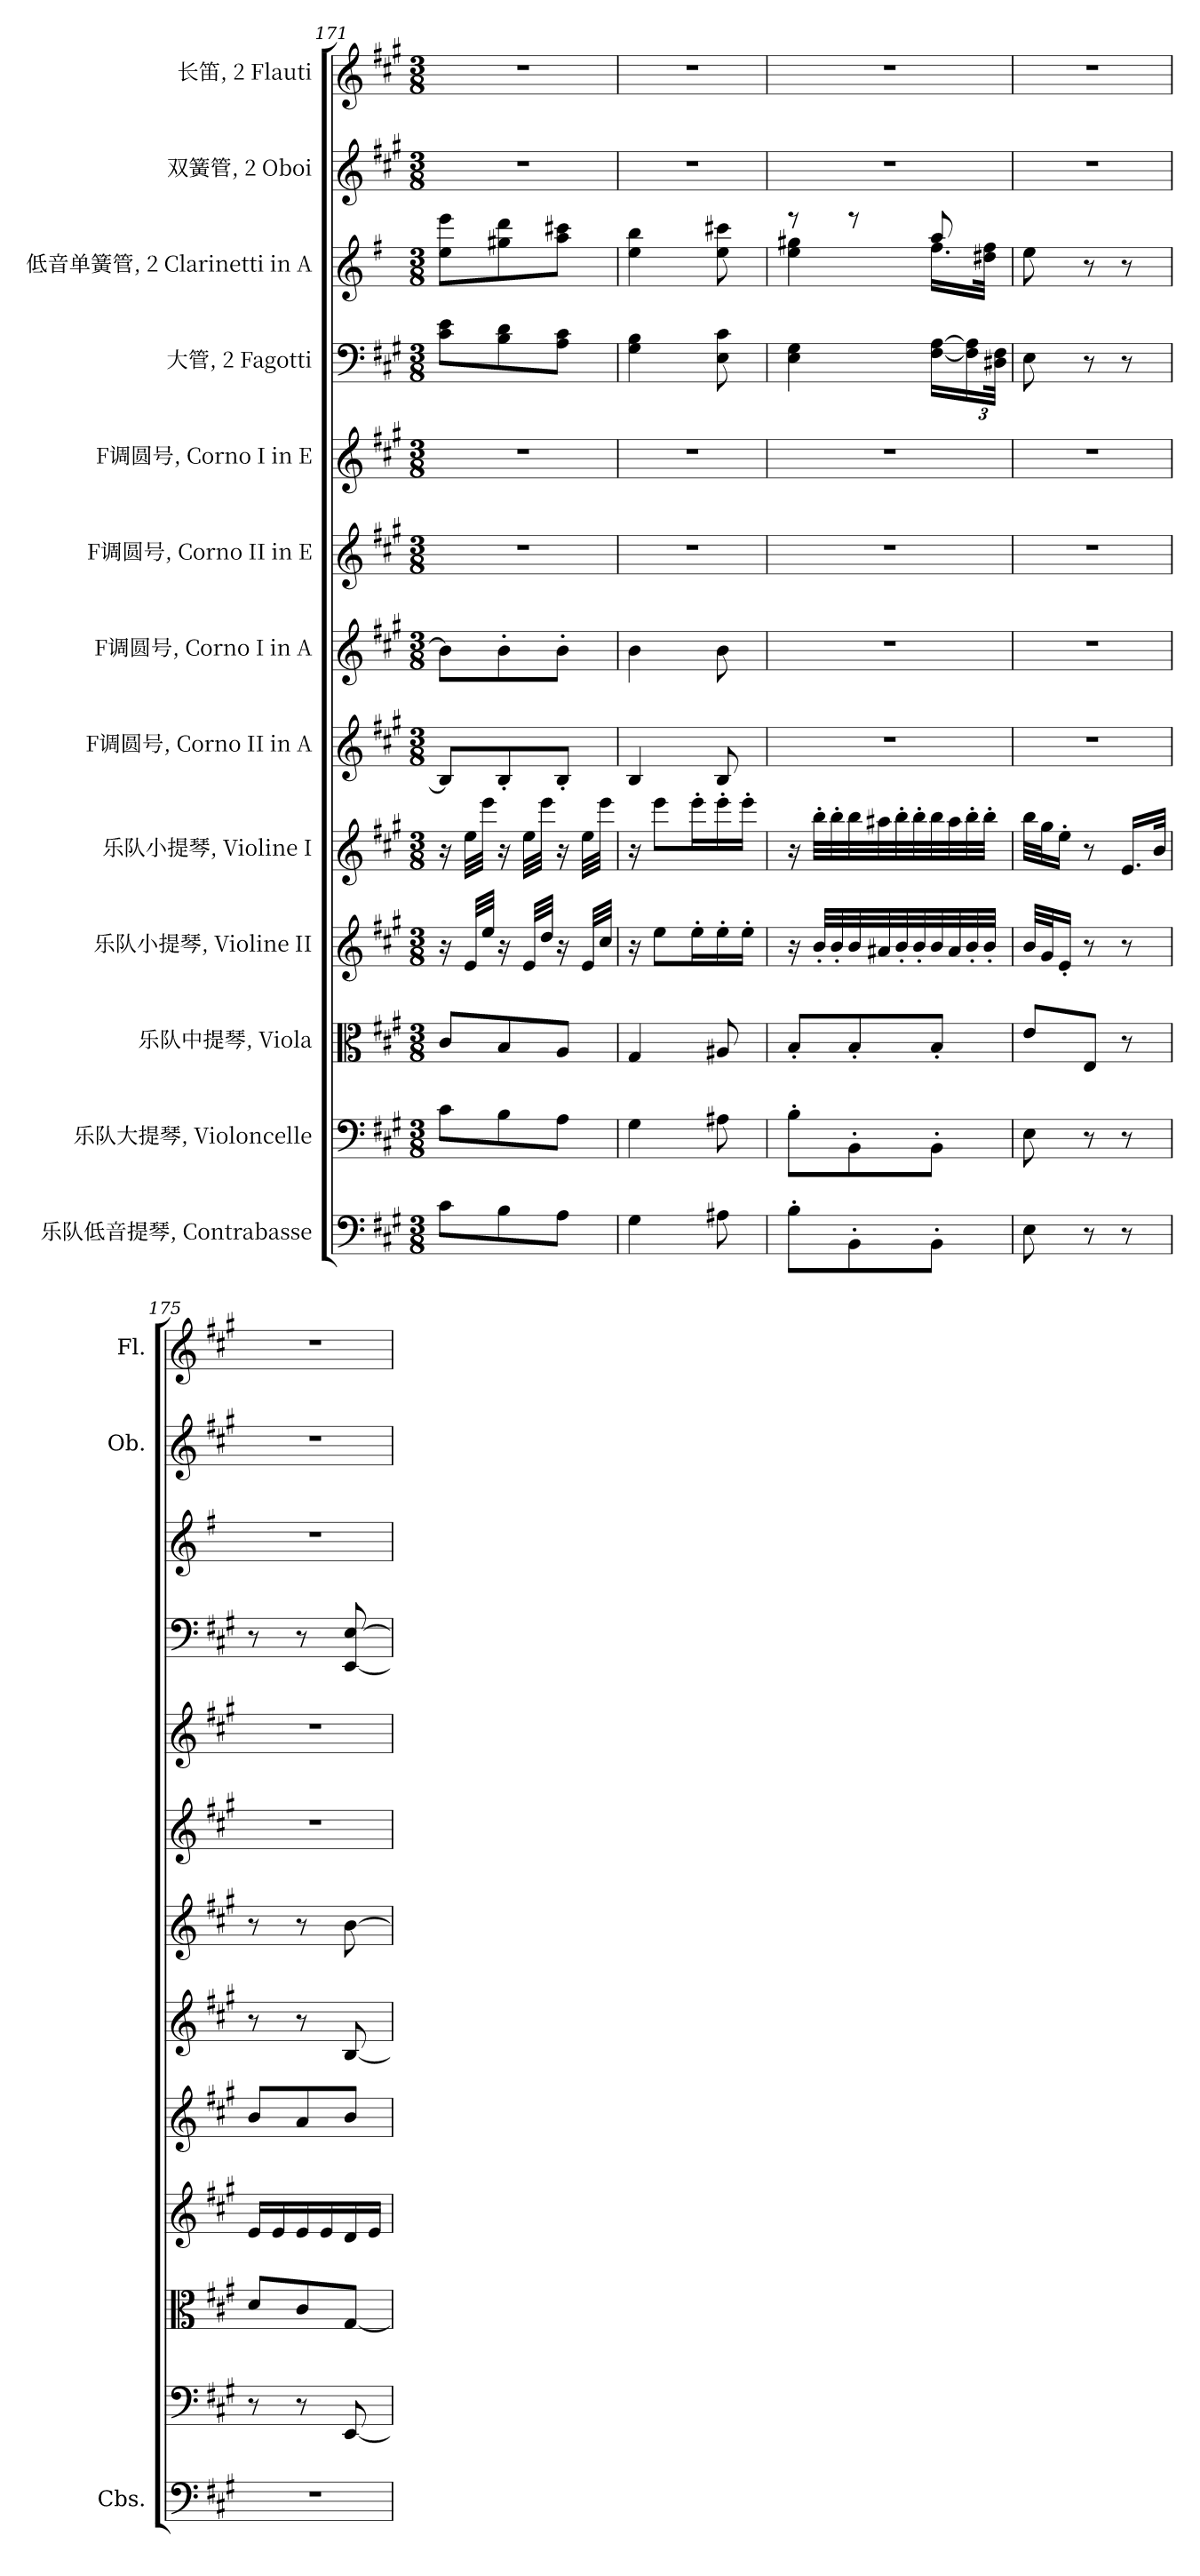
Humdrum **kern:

**kern	**kern	**kern	**kern	**kern	**kern	**kern	**kern	**kern	**kern	**kern	**kern	**kern
*part13	*part12	*part11	*part10	*part9	*part8	*part7	*part6	*part5	*part4	*part3	*part2	*part1
*staff13	*staff12	*staff11	*staff10	*staff9	*staff8	*staff7	*staff6	*staff5	*staff4	*staff3	*staff2	*staff1
*I"乐队低音提琴, Contrabasse	*I"乐队大提琴, Violoncelle	*I"乐队中提琴, Viola	*I"乐队小提琴, Violine II	*I"乐队小提琴, Violine I	*I"F调圆号, Corno II in A	*I"F调圆号, Corno I in A	*I"F调圆号, Corno II in E	*I"F调圆号, Corno I in E	*I"大管, 2 Fagotti	*I"低音单簧管, 2 Clarinetti in A	*I"双簧管, 2 Oboi	*I"长笛, 2 Flauti
*I'Cbs.	*	*	*	*	*	*	*	*	*	*	*I'Ob.	*I'Fl.
!!LO:PB:g=z
*clefF4	*clefF4	*clefC3	*clefG2	*clefG2	*clefG2	*clefG2	*clefG2	*clefG2	*clefF4	*clefG2	*clefG2	*clefG2
*ITrd7c12	*	*	*	*	*ITrd4c7	*ITrd4c7	*ITrd4c7	*ITrd4c7	*	*ITrd8c14	*	*
*k[f#c#g#]	*k[f#c#g#]	*k[f#c#g#]	*k[f#c#g#]	*k[f#c#g#]	*k[f#c#]	*k[f#c#]	*k[f#c#]	*k[f#c#]	*k[f#c#g#]	*k[f#]	*k[f#c#g#]	*k[f#c#g#]
*M3/8	*M3/8	*M3/8	*M3/8	*M3/8	*M3/8	*M3/8	*M3/8	*M3/8	*M3/8	*M3/8	*M3/8	*M3/8
*MM38	*MM38	*MM38	*MM38	*MM38	*MM38	*MM38	*MM38	*MM38	*MM38	*MM38	*MM38	*MM38
=171	=171	=171	=171	=171	=171	=171	=171	=171	=171	=171	=171	=171
8C#\L	8c#\L	8c#/L	16r	16r	8E/L]	8e\L]	4.r	4.r	8c#\ 8e\L	8e\ 8ee\L	4.r	4.r
.	.	.	32e/LLL	32ee\LLL	.	.	.	.	.	.	.	.
.	.	.	32ee/JJJ	32eee\JJJ	.	.	.	.	.	.	.	.
8BB\	8B\	8B/	16r	16r	8E'/	8e'\	.	.	8B\ 8d\	8g#X\ 8dd\	.	.
.	.	.	32e/LLL	32ee\LLL	.	.	.	.	.	.	.	.
.	.	.	32dd/JJJ	32eee\JJJ	.	.	.	.	.	.	.	.
8AA\J	8A\J	8A/J	16r	16r	8E'/J	8e'\J	.	.	8A\ 8c#\J	8a\ 8cc#X\J	.	.
.	.	.	32e/LLL	32ee\LLL	.	.	.	.	.	.	.	.
.	.	.	32cc#/JJJ	32eee\JJJ	.	.	.	.	.	.	.	.
=172	=172	=172	=172	=172	=172	=172	=172	=172	=172	=172	=172	=172
*	*	*	*	*	*	*	*	*	*	*	*	*MM38
4GG#\	4G#\	4G#/	16r	16r	4E/	4e\	4.r	4.r	4G#\ 4B\	4e\ 4b\	4.r	4.r
.	.	.	8ee\L	8eee\L	.	.	.	.	.	.	.	.
.	.	.	16ee'\L	16eee'\L	.	.	.	.	.	.	.	.
8AA#X\	8A#X\	8A#X/	16ee'\	16eee'\	8E/	8e\	.	.	8E\ 8c#\	8e\ 8cc#X\	.	.
.	.	.	16ee'\JJ	16eee'\JJ	.	.	.	.	.	.	.	.
=173	=173	=173	=173	=173	=173	=173	=173	=173	=173	=173	=173	=173
*	*	*	*	*	*	*	*	*	*	*	*	*MM38
*	*	*	*	*	*	*	*	*	*	*^	*	*
8BB'\L	8B'\L	8B'/L	16r	16r	4.r	4.r	4.r	4.r	4E\ 4G#\	8r	4e\ 4g#X\	4.r	4.r
.	.	.	32b'/LLL	32bb'\LLL	.	.	.	.	.	.	.	.	.
.	.	.	32b'/	32bb'\	.	.	.	.	.	.	.	.	.
8BBB'\	8BB'\	8B'/	32b/	32bb\	.	.	.	.	.	8r	.	.	.
.	.	.	32a#X/	32aa#X\	.	.	.	.	.	.	.	.	.
.	.	.	32b'/	32bb'\	.	.	.	.	.	.	.	.	.
.	.	.	32b'/	32bb'\	.	.	.	.	.	.	.	.	.
8BBB'\J	8BB'\J	8B'/J	32b/	32bb\	.	.	.	.	[16F#\ [16A\LL	8a/	16.f#\LL	.	.
.	.	.	32a#/	32aa#\	.	.	.	.	.	.	.	.	.
*	*	*	*	*	*	*	*	*	*Xbrackettup	*	*	*	*
.	.	.	32b'/	32bb'\	.	.	.	.	24F#\] 24A\]	.	.	.	.
.	.	.	32b'/JJJ	32bb'\JJJ	.	.	.	.	.	.	32d#X\ 32f#\JJk	.	.
.	.	.	.	.	.	.	.	.	48D#X\ 48F#\JJk	.	.	.	.
*	*	*	*	*	*	*	*	*	*	*v	*v	*	*
=174	=174	=174	=174	=174	=174	=174	=174	=174	=174	=174	=174	=174
*	*	*	*	*	*	*	*	*	*	*	*	*MM38
8EE\	8E\	8e/L	32b/LLL	32bb\LLL	4.r	4.r	4.r	4.r	8E\	8e\	4.r	4.r
.	.	.	32g#/J	32gg#\J	.	.	.	.	.	.	.	.
.	.	.	16e'/JJ	16ee'\JJ	.	.	.	.	.	.	.	.
8r	8r	8E/J	8r	8r	.	.	.	.	8r	8r	.	.
8r	8r	8r	8r	16.e/LL	.	.	.	.	8r	8r	.	.
.	.	.	.	32b/JJk	.	.	.	.	.	.	.	.
!!LO:PB:g=z
=175	=175	=175	=175	=175	=175	=175	=175	=175	=175	=175	=175	=175
*	*	*	*	*	*	*	*	*	*	*	*	*MM38
4.r	8r	8d/L	16e/LL	8b/L	8r	8r	4.r	4.r	8r	4.r	4.r	4.r
.	.	.	16e/	.	.	.	.	.	.	.	.	.
.	8r	8c#/	16e/	8a/	8r	8r	.	.	8r	.	.	.
.	.	.	16e/	.	.	.	.	.	.	.	.	.
.	[8EE/	[8G#/J	16d/	8b/J	[8E/	[8e\	.	.	[8EE/ [8E/	.	.	.
.	.	.	16e/JJ	.	.	.	.	.	.	.	.	.
=	=	=	=	=	=	=	=	=	=	=	=	=
*-	*-	*-	*-	*-	*-	*-	*-	*-	*-	*-	*-	*-
